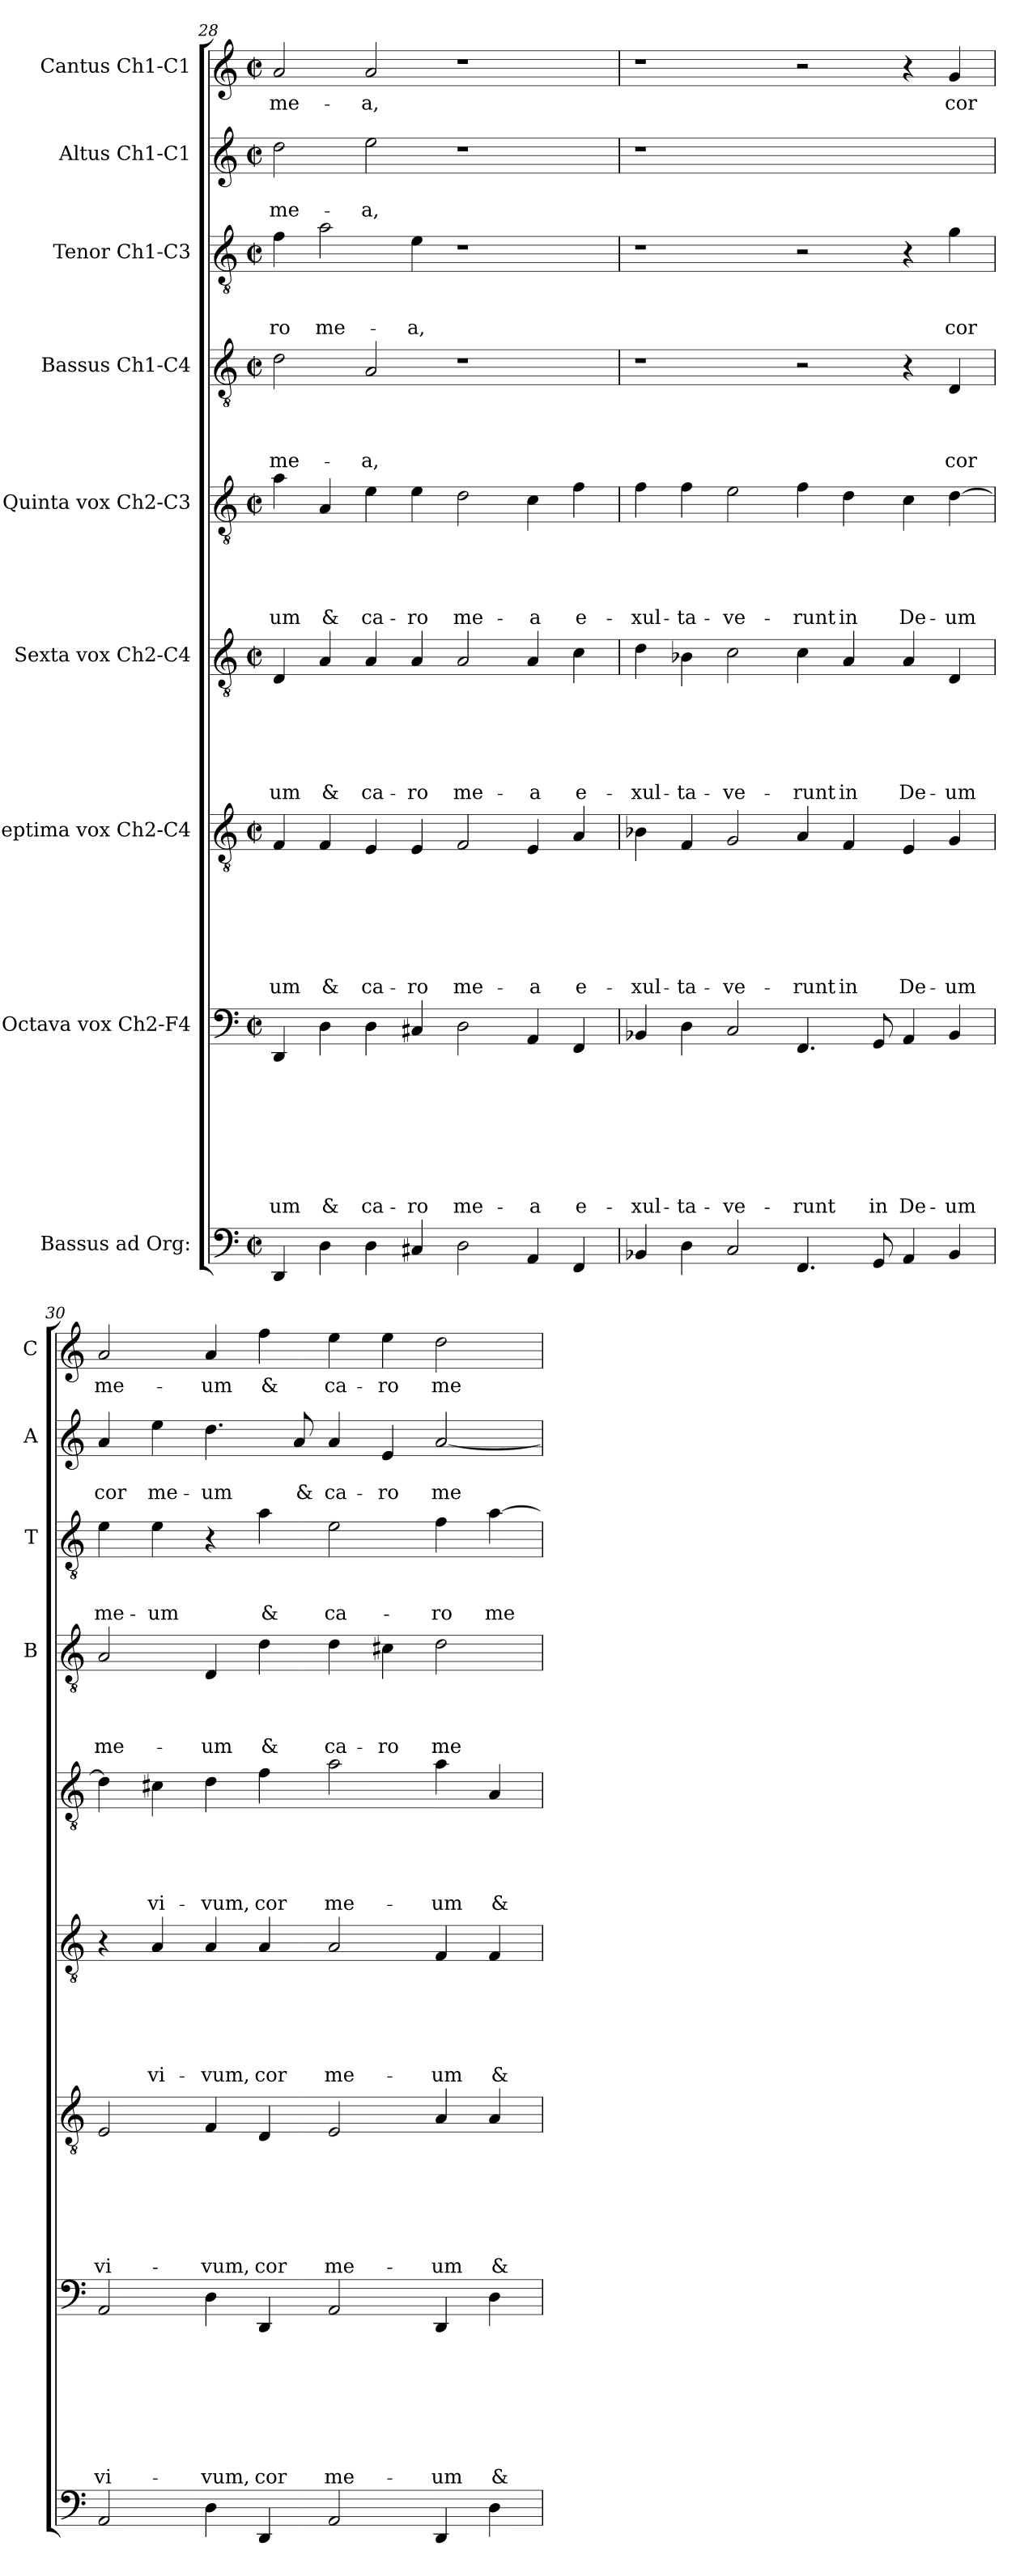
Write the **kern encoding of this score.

**kern	**kern	**text	**text	**text	**text	**text	**text	**text	**text	**kern	**text	**text	**text	**text	**text	**text	**text	**kern	**text	**text	**text	**text	**text	**text	**kern	**text	**text	**text	**text	**text	**kern	**text	**text	**text	**text	**kern	**text	**text	**text	**kern	**text	**text	**kern	**text
*part9	*part8	*part8	*part8	*part8	*part8	*part8	*part8	*part8	*part8	*part7	*part7	*part7	*part7	*part7	*part7	*part7	*part7	*part6	*part6	*part6	*part6	*part6	*part6	*part6	*part5	*part5	*part5	*part5	*part5	*part5	*part4	*part4	*part4	*part4	*part4	*part3	*part3	*part3	*part3	*part2	*part2	*part2	*part1	*part1
*staff9	*staff8	*staff8	*staff8	*staff8	*staff8	*staff8	*staff8	*staff8	*staff8	*staff7	*staff7	*staff7	*staff7	*staff7	*staff7	*staff7	*staff7	*staff6	*staff6	*staff6	*staff6	*staff6	*staff6	*staff6	*staff5	*staff5	*staff5	*staff5	*staff5	*staff5	*staff4	*staff4	*staff4	*staff4	*staff4	*staff3	*staff3	*staff3	*staff3	*staff2	*staff2	*staff2	*staff1	*staff1
*I"Bassus ad Org:	*I"Octava vox Ch2-F4	*	*	*	*	*	*	*	*	*I"Septima vox Ch2-C4	*	*	*	*	*	*	*	*I"Sexta vox Ch2-C4	*	*	*	*	*	*	*I"Quinta vox Ch2-C3	*	*	*	*	*	*I"Bassus Ch1-C4	*	*	*	*	*I"Tenor Ch1-C3	*	*	*	*I"Altus Ch1-C1	*	*	*I"Cantus Ch1-C1	*
*	*	*	*	*	*	*	*	*	*	*	*	*	*	*	*	*	*	*	*	*	*	*	*	*	*	*	*	*	*	*	*I'B	*	*	*	*	*I'T	*	*	*	*I'A	*	*	*I'C	*
!!LO:PB:g=z
*clefF4	*clefF4	*	*	*	*	*	*	*	*	*clefGv2	*	*	*	*	*	*	*	*clefGv2	*	*	*	*	*	*	*clefGv2	*	*	*	*	*	*clefGv2	*	*	*	*	*clefGv2	*	*	*	*clefG2	*	*	*clefG2	*
*k[]	*k[]	*	*	*	*	*	*	*	*	*k[]	*	*	*	*	*	*	*	*k[]	*	*	*	*	*	*	*k[]	*	*	*	*	*	*k[]	*	*	*	*	*k[]	*	*	*	*k[]	*	*	*k[]	*
*C:	*C:	*	*	*	*	*	*	*	*	*C:	*	*	*	*	*	*	*	*C:	*	*	*	*	*	*	*C:	*	*	*	*	*	*C:	*	*	*	*	*C:	*	*	*	*C:	*	*	*C:	*
*M2/2	*M2/2	*	*	*	*	*	*	*	*	*M2/2	*	*	*	*	*	*	*	*M2/2	*	*	*	*	*	*	*M2/2	*	*	*	*	*	*M2/2	*	*	*	*	*M2/2	*	*	*	*M2/2	*	*	*M2/2	*
*met(c|)	*met(c|)	*	*	*	*	*	*	*	*	*met(c|)	*	*	*	*	*	*	*	*met(c|)	*	*	*	*	*	*	*met(c|)	*	*	*	*	*	*met(c|)	*	*	*	*	*met(c|)	*	*	*	*met(c|)	*	*	*met(c|)	*
=28	=28	=28	=28	=28	=28	=28	=28	=28	=28	=28	=28	=28	=28	=28	=28	=28	=28	=28	=28	=28	=28	=28	=28	=28	=28	=28	=28	=28	=28	=28	=28	=28	=28	=28	=28	=28	=28	=28	=28	=28	=28	=28	=28	=28
!	!	!	!	!	!	!	!	!	!LO:LY:b	!	!	!	!	!	!	!	!LO:LY:b	!	!	!	!	!	!	!LO:LY:b	!	!	!	!	!	!LO:LY:b	!	!	!	!	!LO:LY:b	!	!	!	!LO:LY:b	!	!	!LO:LY:b	!	!LO:LY:b
4DD/	4DD/	.	.	.	.	.	.	.	-um	4F/	.	.	.	.	.	.	-um	4D/	.	.	.	.	.	-um	4a\	.	.	.	.	-um	2d\	.	.	.	me-	4f\	.	.	-ro	2dd\	.	me-	2a/	me-
!	!	!	!	!	!	!	!	!	!LO:LY:b	!	!	!	!	!	!	!	!LO:LY:b	!	!	!	!	!	!	!LO:LY:b	!	!	!	!	!	!LO:LY:b	!	!	!	!	!	!	!	!	!LO:LY:b	!	!	!	!	!
4D\	4D\	.	.	.	.	.	.	.	&	4F/	.	.	.	.	.	.	&	4A/	.	.	.	.	.	&	4A/	.	.	.	.	&	.	.	.	.	.	2a\	.	.	me-	.	.	.	.	.
!	!	!	!	!	!	!	!	!	!LO:LY:b	!	!	!	!	!	!	!	!LO:LY:b	!	!	!	!	!	!	!LO:LY:b	!	!	!	!	!	!LO:LY:b	!	!	!	!	!LO:LY:b	!	!	!	!	!	!	!LO:LY:b	!	!LO:LY:b
4D\	4D\	.	.	.	.	.	.	.	ca-	4E/	.	.	.	.	.	.	ca-	4A/	.	.	.	.	.	ca-	4e\	.	.	.	.	ca-	2A/	.	.	.	-a,	.	.	.	.	2ee\	.	-a,	2a/	-a,
!	!	!	!	!	!	!	!	!	!LO:LY:b	!	!	!	!	!	!	!	!LO:LY:b	!	!	!	!	!	!	!LO:LY:b	!	!	!	!	!	!LO:LY:b	!	!	!	!	!	!	!	!	!LO:LY:b	!	!	!	!	!
4C#X/	4C#X/	.	.	.	.	.	.	.	-ro	4E/	.	.	.	.	.	.	-ro	4A/	.	.	.	.	.	-ro	4e\	.	.	.	.	-ro	.	.	.	.	.	4e\	.	.	-a,	.	.	.	.	.
!	!	!	!	!	!	!	!	!	!LO:LY:b	!	!	!	!	!	!	!	!LO:LY:b	!	!	!	!	!	!	!LO:LY:b	!	!	!	!	!	!LO:LY:b	!	!	!	!	!	!	!	!	!	!	!	!	!	!
2D\	2D\	.	.	.	.	.	.	.	me-	2F/	.	.	.	.	.	.	me-	2A/	.	.	.	.	.	me-	2d\	.	.	.	.	me-	1r	.	.	.	.	1r	.	.	.	1r	.	.	1r	.
!	!	!	!	!	!	!	!	!	!LO:LY:b	!	!	!	!	!	!	!	!LO:LY:b	!	!	!	!	!	!	!LO:LY:b	!	!	!	!	!	!LO:LY:b	!	!	!	!	!	!	!	!	!	!	!	!	!	!
4AA/	4AA/	.	.	.	.	.	.	.	-a	4E/	.	.	.	.	.	.	-a	4A/	.	.	.	.	.	-a	4c\	.	.	.	.	-a	.	.	.	.	.	.	.	.	.	.	.	.	.	.
!	!	!	!	!	!	!	!	!	!LO:LY:b	!	!	!	!	!	!	!	!LO:LY:b	!	!	!	!	!	!	!LO:LY:b	!	!	!	!	!	!LO:LY:b	!	!	!	!	!	!	!	!	!	!	!	!	!	!
4FF/	4FF/	.	.	.	.	.	.	.	e-	4A/	.	.	.	.	.	.	e-	4c\	.	.	.	.	.	e-	4f\	.	.	.	.	e-	.	.	.	.	.	.	.	.	.	.	.	.	.	.
=29	=29	=29	=29	=29	=29	=29	=29	=29	=29	=29	=29	=29	=29	=29	=29	=29	=29	=29	=29	=29	=29	=29	=29	=29	=29	=29	=29	=29	=29	=29	=29	=29	=29	=29	=29	=29	=29	=29	=29	=29	=29	=29	=29	=29
!	!	!	!	!	!	!	!	!	!LO:LY:b	!	!	!	!	!	!	!	!LO:LY:b	!	!	!	!	!	!	!LO:LY:b	!	!	!	!	!	!LO:LY:b	!	!	!	!	!	!	!	!	!	!	!	!	!	!
4BB-X/	4BB-X/	.	.	.	.	.	.	.	-xul-	4B-X\	.	.	.	.	.	.	-xul-	4d\	.	.	.	.	.	-xul-	4f\	.	.	.	.	-xul-	1r	.	.	.	.	1r	.	.	.	1r	.	.	1r	.
!	!	!	!	!	!	!	!	!	!LO:LY:b	!	!	!	!	!	!	!	!LO:LY:b	!	!	!	!	!	!	!LO:LY:b	!	!	!	!	!	!LO:LY:b	!	!	!	!	!	!	!	!	!	!	!	!	!	!
4D\	4D\	.	.	.	.	.	.	.	-ta-	4F/	.	.	.	.	.	.	-ta-	4B-X\	.	.	.	.	.	-ta-	4f\	.	.	.	.	-ta-	.	.	.	.	.	.	.	.	.	.	.	.	.	.
!	!	!	!	!	!	!	!	!	!LO:LY:b	!	!	!	!	!	!	!	!LO:LY:b	!	!	!	!	!	!	!LO:LY:b	!	!	!	!	!	!LO:LY:b	!	!	!	!	!	!	!	!	!	!	!	!	!	!
2C/	2C/	.	.	.	.	.	.	.	-ve-	2G/	.	.	.	.	.	.	-ve-	2c\	.	.	.	.	.	-ve-	2e\	.	.	.	.	-ve-	.	.	.	.	.	.	.	.	.	.	.	.	.	.
!	!	!	!	!	!	!	!	!	!LO:LY:b	!	!	!	!	!	!	!	!LO:LY:b	!	!	!	!	!	!	!LO:LY:b	!	!	!	!	!	!LO:LY:b	!	!	!	!	!	!	!	!	!	!	!	!	!	!
4.FF/	4.FF/	.	.	.	.	.	.	.	-runt	4A/	.	.	.	.	.	.	-runt	4c\	.	.	.	.	.	-runt	4f\	.	.	.	.	-runt	2r	.	.	.	.	2r	.	.	.	1ryy	.	.	2r	.
!	!	!	!	!	!	!	!	!	!	!	!	!	!	!	!	!	!LO:LY:b	!	!	!	!	!	!	!LO:LY:b	!	!	!	!	!	!LO:LY:b	!	!	!	!	!	!	!	!	!	!	!	!	!	!
.	.	.	.	.	.	.	.	.	.	4F/	.	.	.	.	.	.	in	4A/	.	.	.	.	.	in	4d\	.	.	.	.	in	.	.	.	.	.	.	.	.	.	.	.	.	.	.
!	!	!	!	!	!	!	!	!	!LO:LY:b	!	!	!	!	!	!	!	!	!	!	!	!	!	!	!	!	!	!	!	!	!	!	!	!	!	!	!	!	!	!	!	!	!	!	!
8GG/	8GG/	.	.	.	.	.	.	.	in	.	.	.	.	.	.	.	.	.	.	.	.	.	.	.	.	.	.	.	.	.	.	.	.	.	.	.	.	.	.	.	.	.	.	.
!	!	!	!	!	!	!	!	!	!LO:LY:b	!	!	!	!	!	!	!	!LO:LY:b	!	!	!	!	!	!	!LO:LY:b	!	!	!	!	!	!LO:LY:b	!	!	!	!	!	!	!	!	!	!	!	!	!	!
4AA/	4AA/	.	.	.	.	.	.	.	De-	4E/	.	.	.	.	.	.	De-	4A/	.	.	.	.	.	De-	4c\	.	.	.	.	De-	4r	.	.	.	.	4r	.	.	.	.	.	.	4r	.
!	!	!	!	!	!	!	!	!	!LO:LY:b	!	!	!	!	!	!	!	!LO:LY:b	!	!	!	!	!	!	!LO:LY:b	!	!	!	!	!	!LO:LY:b	!	!	!	!	!LO:LY:b	!	!	!	!LO:LY:b	!	!	!	!	!LO:LY:b
4BB-/	4BB-/	.	.	.	.	.	.	.	-um	4G/	.	.	.	.	.	.	-um	4D/	.	.	.	.	.	-um	[4d\	.	.	.	.	-um	4D/	.	.	.	cor	4g\	.	.	cor	.	.	.	4g/	cor
=30	=30	=30	=30	=30	=30	=30	=30	=30	=30	=30	=30	=30	=30	=30	=30	=30	=30	=30	=30	=30	=30	=30	=30	=30	=30	=30	=30	=30	=30	=30	=30	=30	=30	=30	=30	=30	=30	=30	=30	=30	=30	=30	=30	=30
!	!	!	!	!	!	!	!	!	!LO:LY:b	!	!	!	!	!	!	!	!LO:LY:b	!	!	!	!	!	!	!	!	!	!	!	!	!	!	!	!	!	!LO:LY:b	!	!	!	!LO:LY:b	!	!	!LO:LY:b	!	!LO:LY:b
2AA/	2AA/	.	.	.	.	.	.	.	vi-	2E/	.	.	.	.	.	.	vi-	4r	.	.	.	.	.	.	4d\]	.	.	.	.	.	2A/	.	.	.	me-	4e\	.	.	me-	4a/	.	cor	2a/	me-
!	!	!	!	!	!	!	!	!	!	!	!	!	!	!	!	!	!	!	!	!	!	!	!	!LO:LY:b	!	!	!	!	!	!LO:LY:b	!	!	!	!	!	!	!	!	!LO:LY:b	!	!	!LO:LY:b	!	!
.	.	.	.	.	.	.	.	.	.	.	.	.	.	.	.	.	.	4A/	.	.	.	.	.	vi-	4c#X\	.	.	.	.	vi-	.	.	.	.	.	4e\	.	.	-um	4ee\	.	me-	.	.
!	!	!	!	!	!	!	!	!	!LO:LY:b	!	!	!	!	!	!	!	!LO:LY:b	!	!	!	!	!	!	!LO:LY:b	!	!	!	!	!	!LO:LY:b	!	!	!	!	!LO:LY:b	!	!	!	!	!	!	!LO:LY:b	!	!LO:LY:b
4D\	4D\	.	.	.	.	.	.	.	-vum,	4F/	.	.	.	.	.	.	-vum,	4A/	.	.	.	.	.	-vum,	4d\	.	.	.	.	-vum,	4D/	.	.	.	-um	4r	.	.	.	4.dd\	.	-um	4a/	-um
!	!	!	!	!	!	!	!	!	!LO:LY:b	!	!	!	!	!	!	!	!LO:LY:b	!	!	!	!	!	!	!LO:LY:b	!	!	!	!	!	!LO:LY:b	!	!	!	!	!LO:LY:b	!	!	!	!LO:LY:b	!	!	!	!	!LO:LY:b
4DD/	4DD/	.	.	.	.	.	.	.	cor	4D/	.	.	.	.	.	.	cor	4A/	.	.	.	.	.	cor	4f\	.	.	.	.	cor	4d\	.	.	.	&	4a\	.	.	&	.	.	.	4ff\	&
!	!	!	!	!	!	!	!	!	!	!	!	!	!	!	!	!	!	!	!	!	!	!	!	!	!	!	!	!	!	!	!	!	!	!	!	!	!	!	!	!	!	!LO:LY:b	!	!
.	.	.	.	.	.	.	.	.	.	.	.	.	.	.	.	.	.	.	.	.	.	.	.	.	.	.	.	.	.	.	.	.	.	.	.	.	.	.	.	8a/	.	&	.	.
!	!	!	!	!	!	!	!	!	!LO:LY:b	!	!	!	!	!	!	!	!LO:LY:b	!	!	!	!	!	!	!LO:LY:b	!	!	!	!	!	!LO:LY:b	!	!	!	!	!LO:LY:b	!	!	!	!LO:LY:b	!	!	!LO:LY:b	!	!LO:LY:b
2AA/	2AA/	.	.	.	.	.	.	.	me-	2E/	.	.	.	.	.	.	me-	2A/	.	.	.	.	.	me-	2a\	.	.	.	.	me-	4d\	.	.	.	ca-	2e\	.	.	ca-	4a/	.	ca-	4ee\	ca-
!	!	!	!	!	!	!	!	!	!	!	!	!	!	!	!	!	!	!	!	!	!	!	!	!	!	!	!	!	!	!	!	!	!	!	!LO:LY:b	!	!	!	!	!	!	!LO:LY:b	!	!LO:LY:b
.	.	.	.	.	.	.	.	.	.	.	.	.	.	.	.	.	.	.	.	.	.	.	.	.	.	.	.	.	.	.	4c#X\	.	.	.	-ro	.	.	.	.	4e/	.	-ro	4ee\	-ro
!	!	!	!	!	!	!	!	!	!LO:LY:b	!	!	!	!	!	!	!	!LO:LY:b	!	!	!	!	!	!	!LO:LY:b	!	!	!	!	!	!LO:LY:b	!	!	!	!	!LO:LY:b	!	!	!	!LO:LY:b	!	!	!LO:LY:b	!	!LO:LY:b
4DD/	4DD/	.	.	.	.	.	.	.	-um	4A/	.	.	.	.	.	.	-um	4F/	.	.	.	.	.	-um	4a\	.	.	.	.	-um	2d\	.	.	.	me-	4f\	.	.	-ro	[2a/	.	me-	2dd\	me-
!	!	!	!	!	!	!	!	!	!LO:LY:b	!	!	!	!	!	!	!	!LO:LY:b	!	!	!	!	!	!	!LO:LY:b	!	!	!	!	!	!LO:LY:b	!	!	!	!	!	!	!	!	!LO:LY:b	!	!	!	!	!
4D\	4D\	.	.	.	.	.	.	.	&	4A/	.	.	.	.	.	.	&	4F/	.	.	.	.	.	&	4A/	.	.	.	.	&	.	.	.	.	.	[4a\	.	.	me-	.	.	.	.	.
=	=	=	=	=	=	=	=	=	=	=	=	=	=	=	=	=	=	=	=	=	=	=	=	=	=	=	=	=	=	=	=	=	=	=	=	=	=	=	=	=	=	=	=	=
*-	*-	*-	*-	*-	*-	*-	*-	*-	*-	*-	*-	*-	*-	*-	*-	*-	*-	*-	*-	*-	*-	*-	*-	*-	*-	*-	*-	*-	*-	*-	*-	*-	*-	*-	*-	*-	*-	*-	*-	*-	*-	*-	*-	*-
